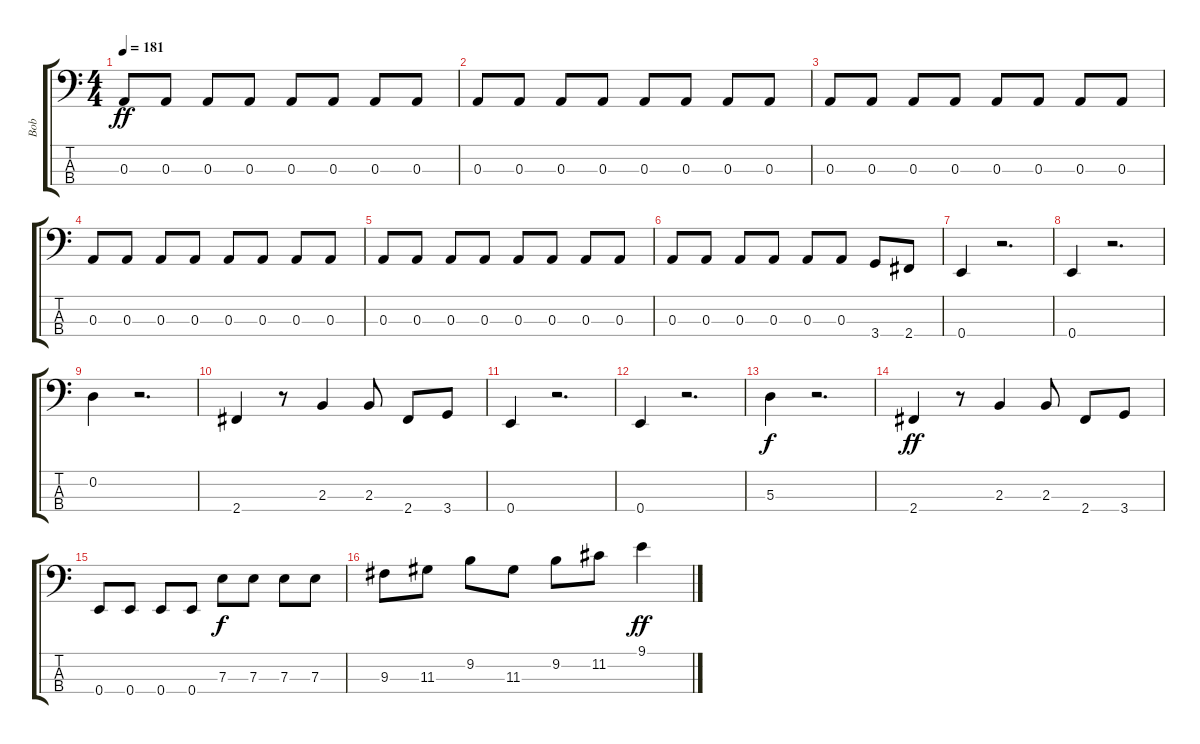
\track ("Bob" "Bob") {instrument electricbasspick}
\staff {score tabs}
\tuning (G2 D2 A1 E1) {hide}
\ts (4 4)
\tempo 181
\clef f4
\ks c
0.3.8{dy ff} 0.3.8 0.3.8 0.3.8 0.3.8 0.3.8 0.3.8 0.3.8 |
0.3.8 0.3.8 0.3.8 0.3.8 0.3.8 0.3.8 0.3.8 0.3.8 |
0.3.8 0.3.8 0.3.8 0.3.8 0.3.8 0.3.8 0.3.8 0.3.8 |
0.3.8 0.3.8 0.3.8 0.3.8 0.3.8 0.3.8 0.3.8 0.3.8 |
0.3.8 0.3.8 0.3.8 0.3.8 0.3.8 0.3.8 0.3.8 0.3.8 |
0.3.8 0.3.8 0.3.8 0.3.8 0.3.8 0.3.8 3.4.8 2.4.8 |
0.4.4 r.2{d} |
0.4.4 r.2{d} |
0.2.4 r.2{d} |
2.4.4 r.8 2.3.4 2.3.8 2.4.8 3.4.8 |
0.4.4 r.2{d} |
0.4.4 r.2{d} |
5.3.4{dy f} r.2{d} |
2.4.4{dy ff} r.8 2.3.4 2.3.8 2.4.8 3.4.8 |
0.4.8 0.4.8 0.4.8 0.4.8 7.3.8{dy f} 7.3.8 7.3.8 7.3.8 |
9.3.8 11.3.8 9.2.8 11.3.8 9.2.8 11.2.8 9.1.4{dy ff}
